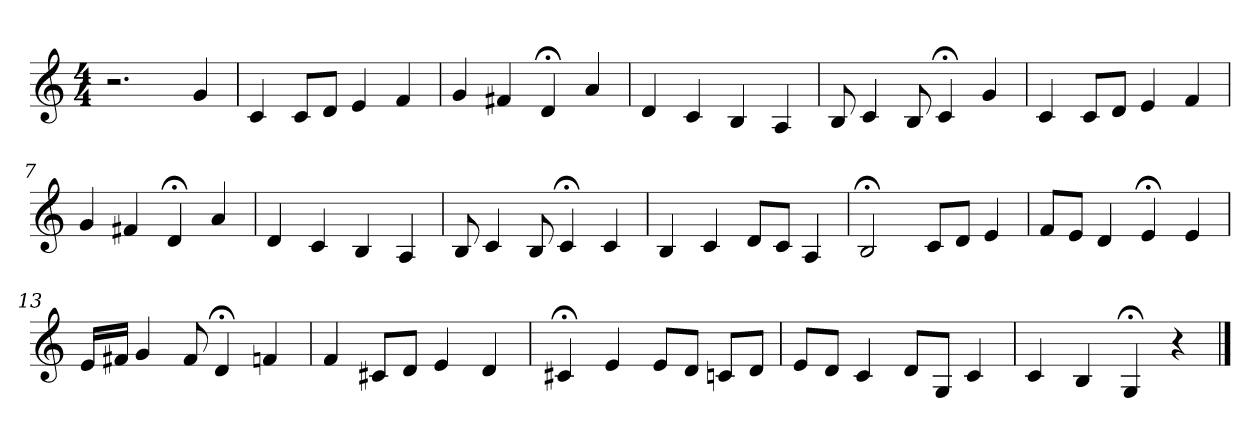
**kern
*part1
*staff1
*clefG2
*k[]
*C:
*M4/4
=1
2.r
4g
=2
4c
8c/L
8d/J
4e
4f
=3
4g
4f#X
4d;<
4a
=4
4d
4c
4B
4A
=5
8B
4c
8B
4c;<
4g
=6
4c
8c/L
8d/J
4e
4f
=7
4g
4f#X
4d;<
4a
=8
4d
4c
4B
4A
=9
8B
4c
8B
4c;<
4c
=10
4B
4c
8d/L
8c/J
4A
=11
2B;<
8c/L
8d/J
4e
=12
8f/L
8e/J
4d
4e;<
4e
=13
16e/LL
16f#X/JJ
4g
8f#
4d;<
4f
=14
4f
8c#X/L
8d/J
4e
4d
=15
4c#X;<
4e
8e/L
8d/J
8cn/L
8d/J
=16
8e/L
8d/J
4c
8d/L
8G/J
4c
=17
4c
4B
4G;<
4r
==
*-
